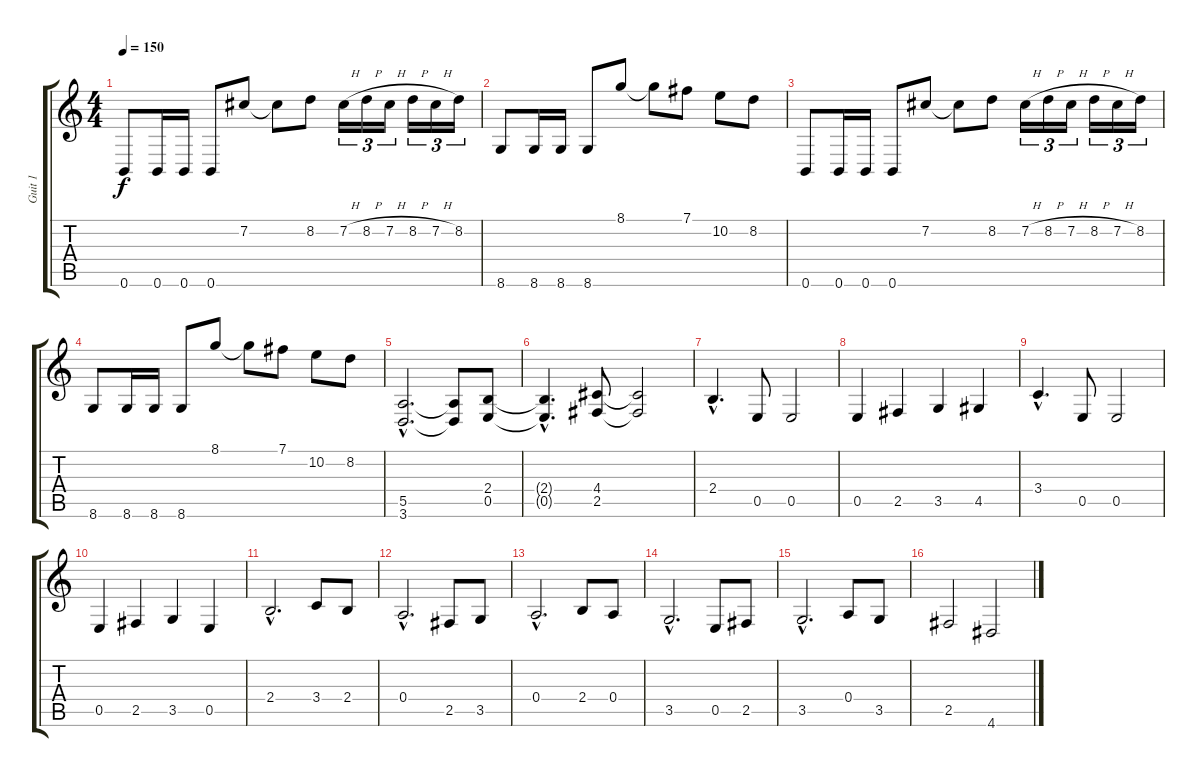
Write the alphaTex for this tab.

\track ("Guit 1" "Guit 1") {instrument distortionguitar}
\staff {score tabs}
\tuning (B3 Gb3 D3 A2 E2 B1) {hide}
\ts (4 4)
\tempo 150
\clef g2
\ks c
0.6.8{dy f} 0.6.16 0.6.16 0.6.8 7.2.8 7.2{t}.8 8.2.8 7.2{h}.16{tu (3 2)} 8.2{h}.16{tu (3 2)} 7.2{h}.16{tu (3 2)} 8.2{h}.16{tu (3 2)} 7.2{h}.16{tu (3 2)} 8.2.16{tu (3 2)} |
8.6.8 8.6.16 8.6.16 8.6.8 8.1.8 8.1{t}.8 7.1.8 10.2.8 8.2.8 |
0.6.8 0.6.16 0.6.16 0.6.8 7.2.8 7.2{t}.8 8.2.8 7.2{h}.16{tu (3 2)} 8.2{h}.16{tu (3 2)} 7.2{h}.16{tu (3 2)} 8.2{h}.16{tu (3 2)} 7.2{h}.16{tu (3 2)} 8.2.16{tu (3 2)} |
8.6.8 8.6.16 8.6.16 8.6.8 8.1.8 8.1{t}.8 7.1.8 10.2.8 8.2.8 |
(5.5{hac} 3.6{hac}).2{d} (5.5{t} 3.6{t}).8 (2.4 0.5).8 |
(2.4{hac t} 0.5{hac t}).4{d} (4.4 2.5).8 (4.4{t} 2.5{t}).2 |
2.4{hac}.4{d} 0.5.8 0.5.2 |
0.5.4 2.5.4 3.5.4 4.5.4 |
3.4{hac}.4{d} 0.5.8 0.5.2 |
0.5.4 2.5.4 3.5.4 0.5.4 |
2.4{hac}.2{d} 3.4.8 2.4.8 |
0.4{hac}.2{d} 2.5.8 3.5.8 |
0.4{hac}.2{d} 2.4.8 0.4.8 |
3.5{hac}.2{d} 0.5.8 2.5.8 |
3.5{hac}.2{d} 0.4.8 3.5.8 |
2.5.2 4.6.2
